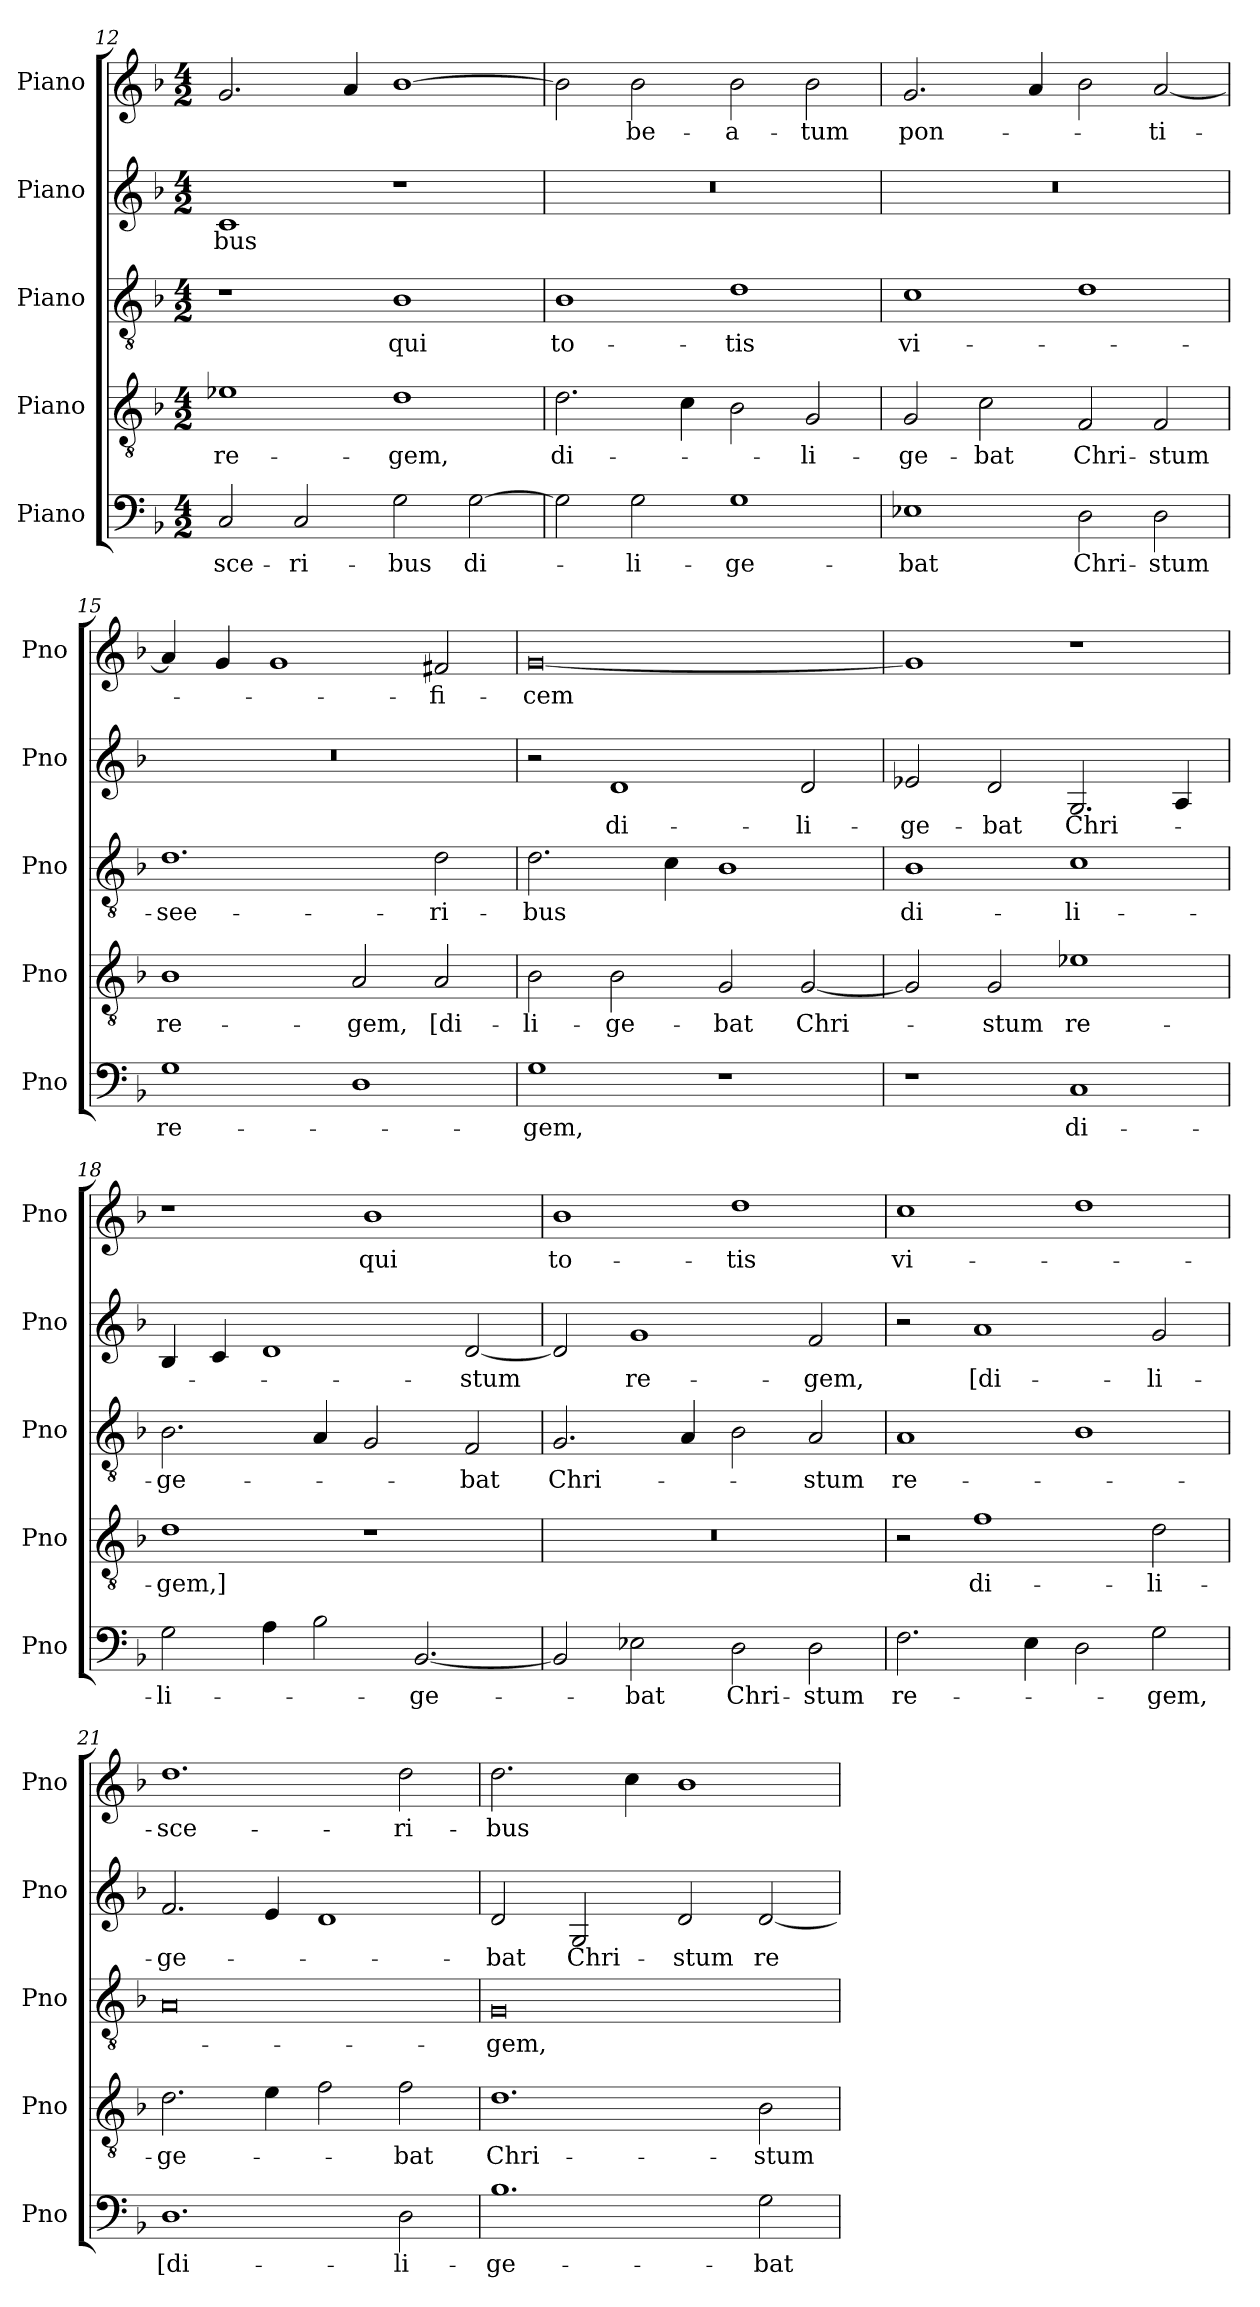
**kern	**text	**kern	**text	**kern	**text	**kern	**text	**kern	**text
*part5	*part5	*part4	*part4	*part3	*part3	*part2	*part2	*part1	*part1
*staff5	*staff5	*staff4	*staff4	*staff3	*staff3	*staff2	*staff2	*staff1	*staff1
*I"Piano	*	*I"Piano	*	*I"Piano	*	*I"Piano	*	*I"Piano	*
*I'Pno	*	*I'Pno	*	*I'Pno	*	*I'Pno	*	*I'Pno	*
*clefF4	*	*clefGv2	*	*clefGv2	*	*clefG2	*	*clefG2	*
*k[b-]	*	*k[b-]	*	*k[b-]	*	*k[b-]	*	*k[b-]	*
*M4/2	*	*M4/2	*	*M4/2	*	*M4/2	*	*M4/2	*
=12	=12	=12	=12	=12	=12	=12	=12	=12	=12
2C/	-sce-	1e-X	re-	1r	.	1c	-bus	2.g/	.
2C/	-ri­-	.	.	.	.	.	.	.	.
.	.	.	.	.	.	.	.	4a/	.
2G\	-bus	1d	-gem,	1B-	-qui	1r	.	[1b-	.
[2G\	di­-	.	.	.	.	.	.	.	.
=13	=13	=13	=13	=13	=13	=13	=13	=13	=13
2G\]	.	2.d\	di-	1B-	to-	0r	.	2b-\]	.
2G\	-li­-	.	.	.	.	.	.	2b-\	be-
.	.	4c\	.	.	.	.	.	.	.
1G	-ge­-	2B-\	.	1d	-tis	.	.	2b-\	-a­-
.	.	2G/	-li-	.	.	.	.	2b-\	-tum
=14	=14	=14	=14	=14	=14	=14	=14	=14	=14
1E-X	-bat	2G/	-ge­-	1c	vi-	0r	.	2.g/	pon-
.	.	2c\	-bat	.	.	.	.	.	.
.	.	.	.	.	.	.	.	4a/	.
2D\	Chri-	2F/	Chri-	1d	.	.	.	2b-\	.
2D\	-stum	2F/	-stum	.	.	.	.	[2a/	-ti-
!!LO:LB:g=z
=15	=15	=15	=15	=15	=15	=15	=15	=15	=15
1G	re-	1B-	re-	1.d	-see-	0r	.	4a/]	.
.	.	.	.	.	.	.	.	4g/	.
.	.	.	.	.	.	.	.	1g	.
1D	.	2A/	-gem,	.	.	.	.	.	.
.	.	2A/	[di­-	2d\	-ri-	.	.	2f#X/	-fi-
=16	=16	=16	=16	=16	=16	=16	=16	=16	=16
1G	-gem,	2B-\	-li­-	2.d\	-bus	2r	.	[0g	-cem
.	.	2B-\	-ge­-	.	.	1d	di-	.	.
.	.	.	.	4c\	.	.	.	.	.
1r	.	2G/	-bat	1B-	.	.	.	.	.
.	.	[2G/	Chri-	.	.	2d/	-li-	.	.
=17	=17	=17	=17	=17	=17	=17	=17	=17	=17
1r	.	2G/]	.	1B-	di­-	2e-X/	-ge­-	1g]	.
.	.	2G/	-stum	.	.	2d/	-bat	.	.
1C	di-	1e-X	re­-	1c	-li-	2.G/	Chri­-	1r	.
.	.	.	.	.	.	4A/	.	.	.
=18	=18	=18	=18	=18	=18	=18	=18	=18	=18
2G\	-li-	1d	-gem,]	2.B-\	-ge-	4B-/	.	1r	.
.	.	.	.	.	.	4c/	.	.	.
4A\	.	.	.	.	.	1d	.	.	.
2B-\	.	.	.	4A/	.	.	.	.	.
.	.	1r	.	2G/	.	.	.	1b-	-qui
[2.BB-/	-ge­-	.	.	.	.	.	.	.	.
.	.	.	.	2F/	-bat	[2d/	-stum	.	.
=19	=19	=19	=19	=19	=19	=19	=19	=19	=19
2BB-/]	.	0r	.	2.G/	Chri-	2d/]	.	1b-	to­-
2E-X\	-bat	.	.	.	.	1g	re­-	.	.
.	.	.	.	4A/	.	.	.	.	.
2D\	Chri-	.	.	2B-\	.	.	.	1dd	-tis
2D\	-stum	.	.	2A/	-stum	2f/	-gem,	.	.
=20	=20	=20	=20	=20	=20	=20	=20	=20	=20
2.F\	re-	2r	.	1A	re-	2r	.	1cc	vi­-
.	.	1f	di­-	.	.	1a	[di-	.	.
4E\	.	.	.	.	.	.	.	.	.
2D\	.	.	.	1B-	.	.	.	1dd	.
2G\	-gem,	2d\	-li­-	.	.	2g/	-li-	.	.
=21	=21	=21	=21	=21	=21	=21	=21	=21	=21
1.D	[di­-	2.d\	-ge­-	0A	.	2.f/	-ge­-	1.dd	-sce-
.	.	4e\	.	.	.	4e/	.	.	.
.	.	2f\	.	.	.	1d	.	.	.
2D\	-li­-	2f\	-bat	.	.	.	.	2dd\	-ri­-
!!LO:PB:g=z
=22	=22	=22	=22	=22	=22	=22	=22	=22	=22
1.B-	-ge­-	1.d	Chri-	0G	gem,	2d/	-bat	2.dd\	-bus
.	.	.	.	.	.	2G/	Chri-	.	.
.	.	.	.	.	.	.	.	4cc\	.
.	.	.	.	.	.	2d/	-stum	1b-	.
2G\	-bat	2B-\	-stum	.	.	[2d/	re-	.	.
=	=	=	=	=	=	=	=	=	=
*-	*-	*-	*-	*-	*-	*-	*-	*-	*-
